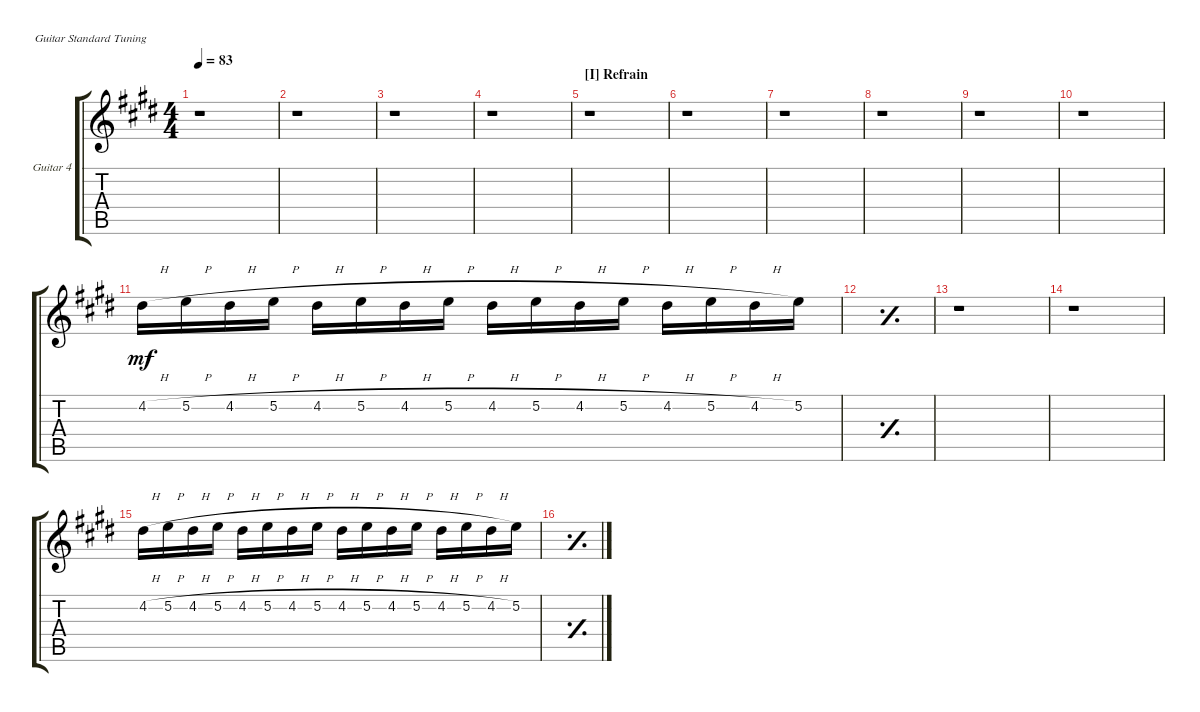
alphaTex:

\defaultSystemsLayout 4
\bracketExtendMode groupsimilarinstruments
\firstSystemTrackNameOrientation horizontal
\otherSystemsTrackNameOrientation horizontal
\track ("Guitar IV" "Guitar 4") {instrument overdrivenguitar}
\staff {score tabs}
\tuning (E4 B3 G3 D3 A2 E2)
\ts (4 4)
\tempo 83
\clef g2
\scale
0.333333
\ks e
r.1{dy mf} |
\scale
0.333333 r.1 |
\scale
0.333333 r.1 |
\scale
0.333333 r.1 |
\section ("I" "Refrain")
\scale
0.333333 r.1 |
\scale
0.333333 r.1 |
r.1 |
r.1 |
r.1 |
r.1 |
4.2{h}.16 5.2{h}.16 4.2{h}.16 5.2{h}.16 4.2{h}.16 5.2{h}.16 4.2{h}.16 5.2{h}.16 4.2{h}.16 5.2{h}.16 4.2{h}.16 5.2{h}.16 4.2{h}.16 5.2{h}.16 4.2{h}.16 5.2.16 |
\simile simple
|
\simile none
r.1 |
r.1 |
4.2{h}.16 5.2{h}.16 4.2{h}.16 5.2{h}.16 4.2{h}.16 5.2{h}.16 4.2{h}.16 5.2{h}.16 4.2{h}.16 5.2{h}.16 4.2{h}.16 5.2{h}.16 4.2{h}.16 5.2{h}.16 4.2{h}.16 5.2.16 |
\simile simple
